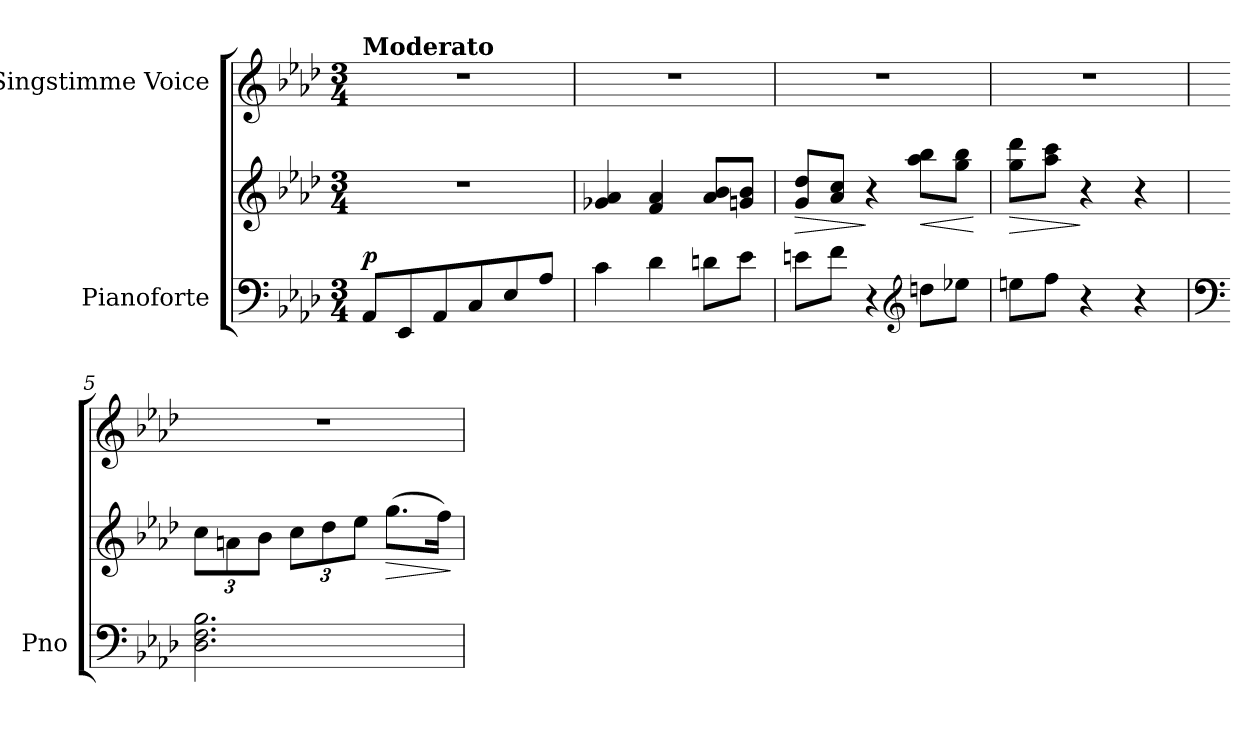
**kern	**kern	**dynam	**kern
*part2	*part2	*part2	*part1
*staff3	*staff2	*staff2/3	*staff1
*I"Pianoforte	*	*	*I"Singstimme Voice
*I'Pno	*	*	*
*clefF4	*clefG2	*	*clefG2
*k[b-e-a-d-]	*k[b-e-a-d-]	*	*k[b-e-a-d-]
*M3/4	*M3/4	*	*M3/4
=1	=1	=1	=1
!	!	!	!LO:TX:a:B:t=Moderato
!	!	!LO:DY:a=2	!
8AA-/L	2.r	p	2.r
8EE-/	.	.	.
8AA-/	.	.	.
8C/	.	.	.
8E-/	.	.	.
8A-/J	.	.	.
=2	=2	=2	=2
4c\	4g-X/ 4a-/	.	2.r
4d-\	4f/ 4a-/	.	.
8dn\L	8a-/ 8b-/L	.	.
8e-\J	8gn/ 8b-/J	.	.
=3	=3	=3	=3
!	!	!LO:HP:b	!
8en\L	8g/ 8dd-/L	>	2.r
8f\J	8a-/ 8cc/J	.	.
4r	4r	]	.
*clefG2	*	*	*
!	!	!LO:HP:b	!
8ddn\L	8aa-\ 8bb-\L	<	.
8ee-X\J	8gg\ 8bb-\J	.	.
.	.	[	.
=4	=4	=4	=4
!	!	!LO:HP:b	!
8een\L	8gg\ 8ddd-\L	>	2.r
8ff\J	8aa-\ 8ccc\J	.	.
4r	4r	]	.
4r	4r	.	.
=5	=5	=5	=5
*clefF4	*	*	*
2.D-\ 2.F\ 2.B-\	12cc\L	.	2.r
.	12an\	.	.
.	12b-\J	.	.
.	12cc\L	.	.
.	12dd-\	.	.
.	12ee-\J	.	.
!	!	!LO:HP:b	!
.	(8.gg\L	>	.
.	16ff\Jk)	.	.
.	.	]	.
=	=	=	=
*-	*-	*-	*-
